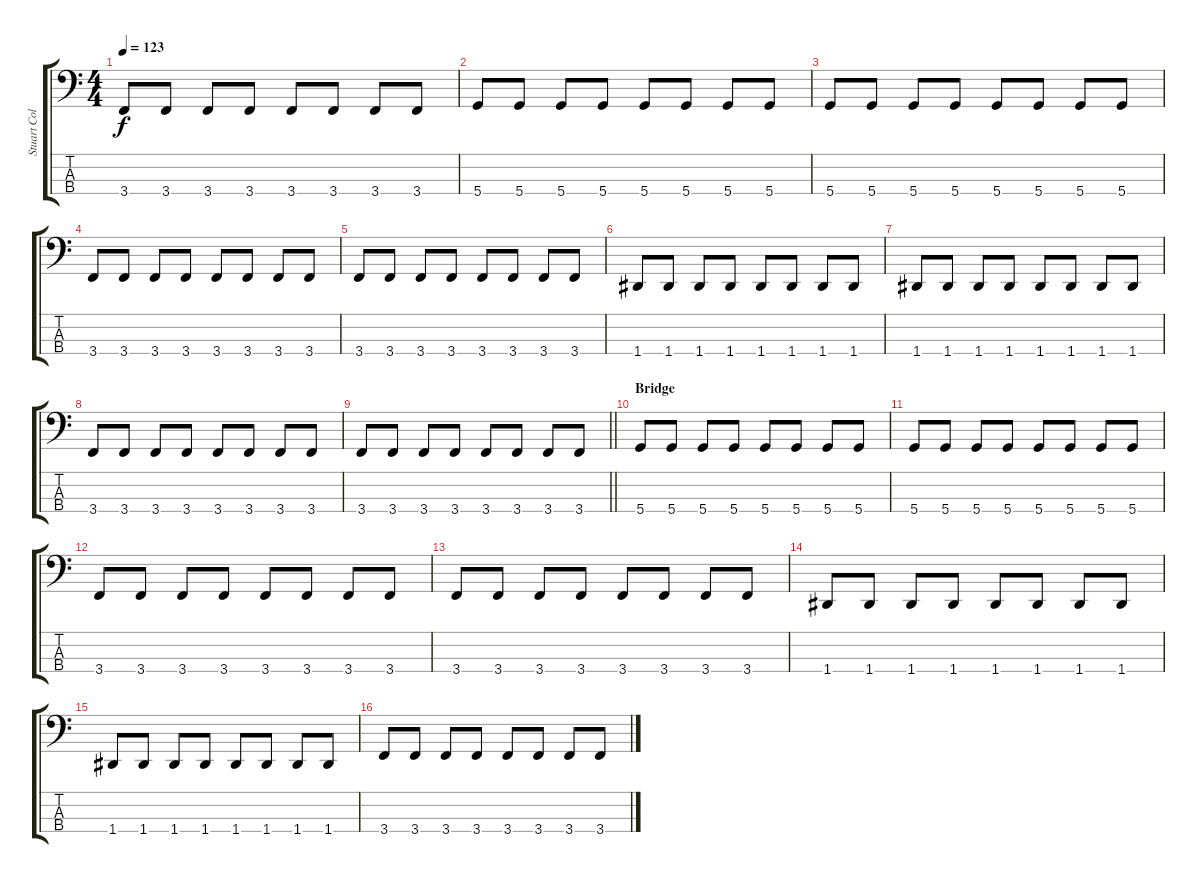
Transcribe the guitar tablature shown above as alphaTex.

\track ("Stuart Coleman" "Stuart Col") {instrument electricbassfinger}
\staff {score tabs}
\tuning (G2 D2 A1 D1) {hide}
\ts (4 4)
\tempo 123
\clef f4
\ks c
3.4.8{dy f} 3.4.8 3.4.8 3.4.8 3.4.8 3.4.8 3.4.8 3.4.8 |
5.4.8 5.4.8 5.4.8 5.4.8 5.4.8 5.4.8 5.4.8 5.4.8 |
5.4.8 5.4.8 5.4.8 5.4.8 5.4.8 5.4.8 5.4.8 5.4.8 |
3.4.8 3.4.8 3.4.8 3.4.8 3.4.8 3.4.8 3.4.8 3.4.8 |
3.4.8 3.4.8 3.4.8 3.4.8 3.4.8 3.4.8 3.4.8 3.4.8 |
1.4.8 1.4.8 1.4.8 1.4.8 1.4.8 1.4.8 1.4.8 1.4.8 |
1.4.8 1.4.8 1.4.8 1.4.8 1.4.8 1.4.8 1.4.8 1.4.8 |
3.4.8 3.4.8 3.4.8 3.4.8 3.4.8 3.4.8 3.4.8 3.4.8 |
\barLineRight lightlight
3.4.8 3.4.8 3.4.8 3.4.8 3.4.8 3.4.8 3.4.8 3.4.8 |
\section ("" "Bridge")
5.4.8 5.4.8 5.4.8 5.4.8 5.4.8 5.4.8 5.4.8 5.4.8 |
5.4.8 5.4.8 5.4.8 5.4.8 5.4.8 5.4.8 5.4.8 5.4.8 |
3.4.8 3.4.8 3.4.8 3.4.8 3.4.8 3.4.8 3.4.8 3.4.8 |
3.4.8 3.4.8 3.4.8 3.4.8 3.4.8 3.4.8 3.4.8 3.4.8 |
1.4.8 1.4.8 1.4.8 1.4.8 1.4.8 1.4.8 1.4.8 1.4.8 |
1.4.8 1.4.8 1.4.8 1.4.8 1.4.8 1.4.8 1.4.8 1.4.8 |
3.4.8 3.4.8 3.4.8 3.4.8 3.4.8 3.4.8 3.4.8 3.4.8
